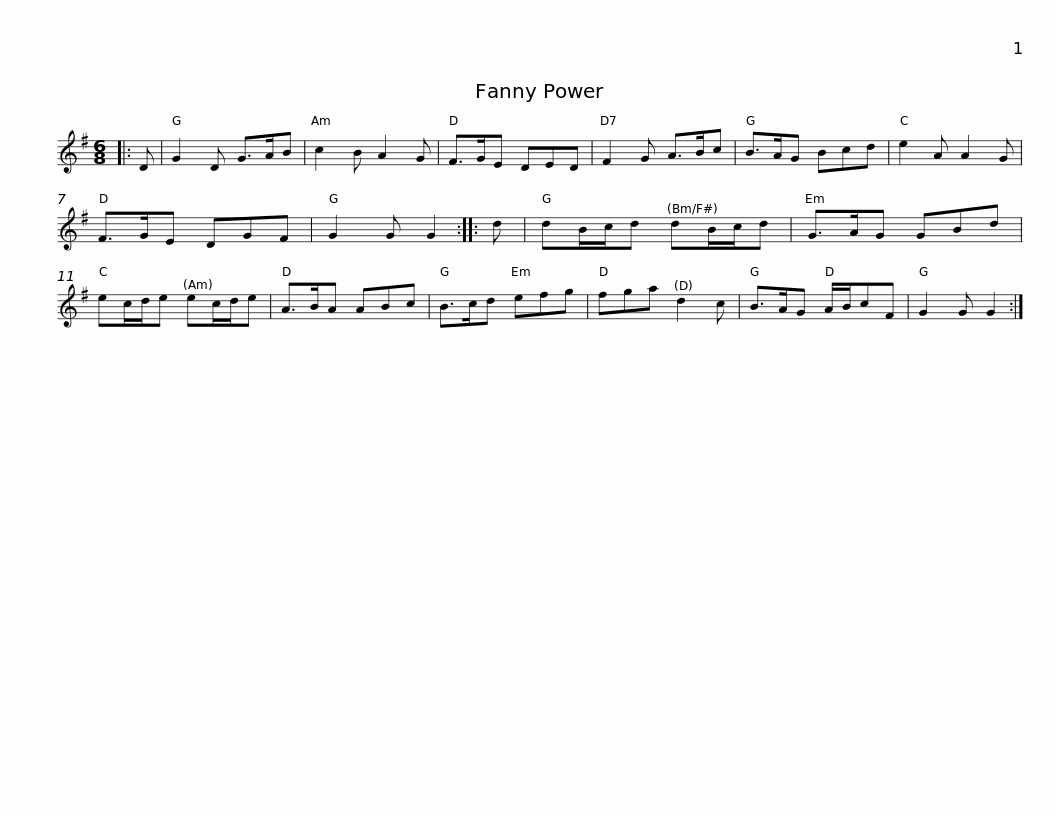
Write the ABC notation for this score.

X:1
L:1/8
M:6/8
I:linebreak $
K:G
V:1 treble
V:1
|: D | G2 D G>AB | c2 B A2 G | F>GE DED | F2 G A>Bc | %5
 B>AG Bcd | e2 A A2 G | F>GE DGF |$ G2 G G2 :: d | %10
 dB/c/d dB/c/d | G>AG GBd | ec/d/e ec/d/e | A>BA ABc | B>cd efg |$ %15
 fga d2 c | B>AG A/B/cF | G2 G G2 :| %18
